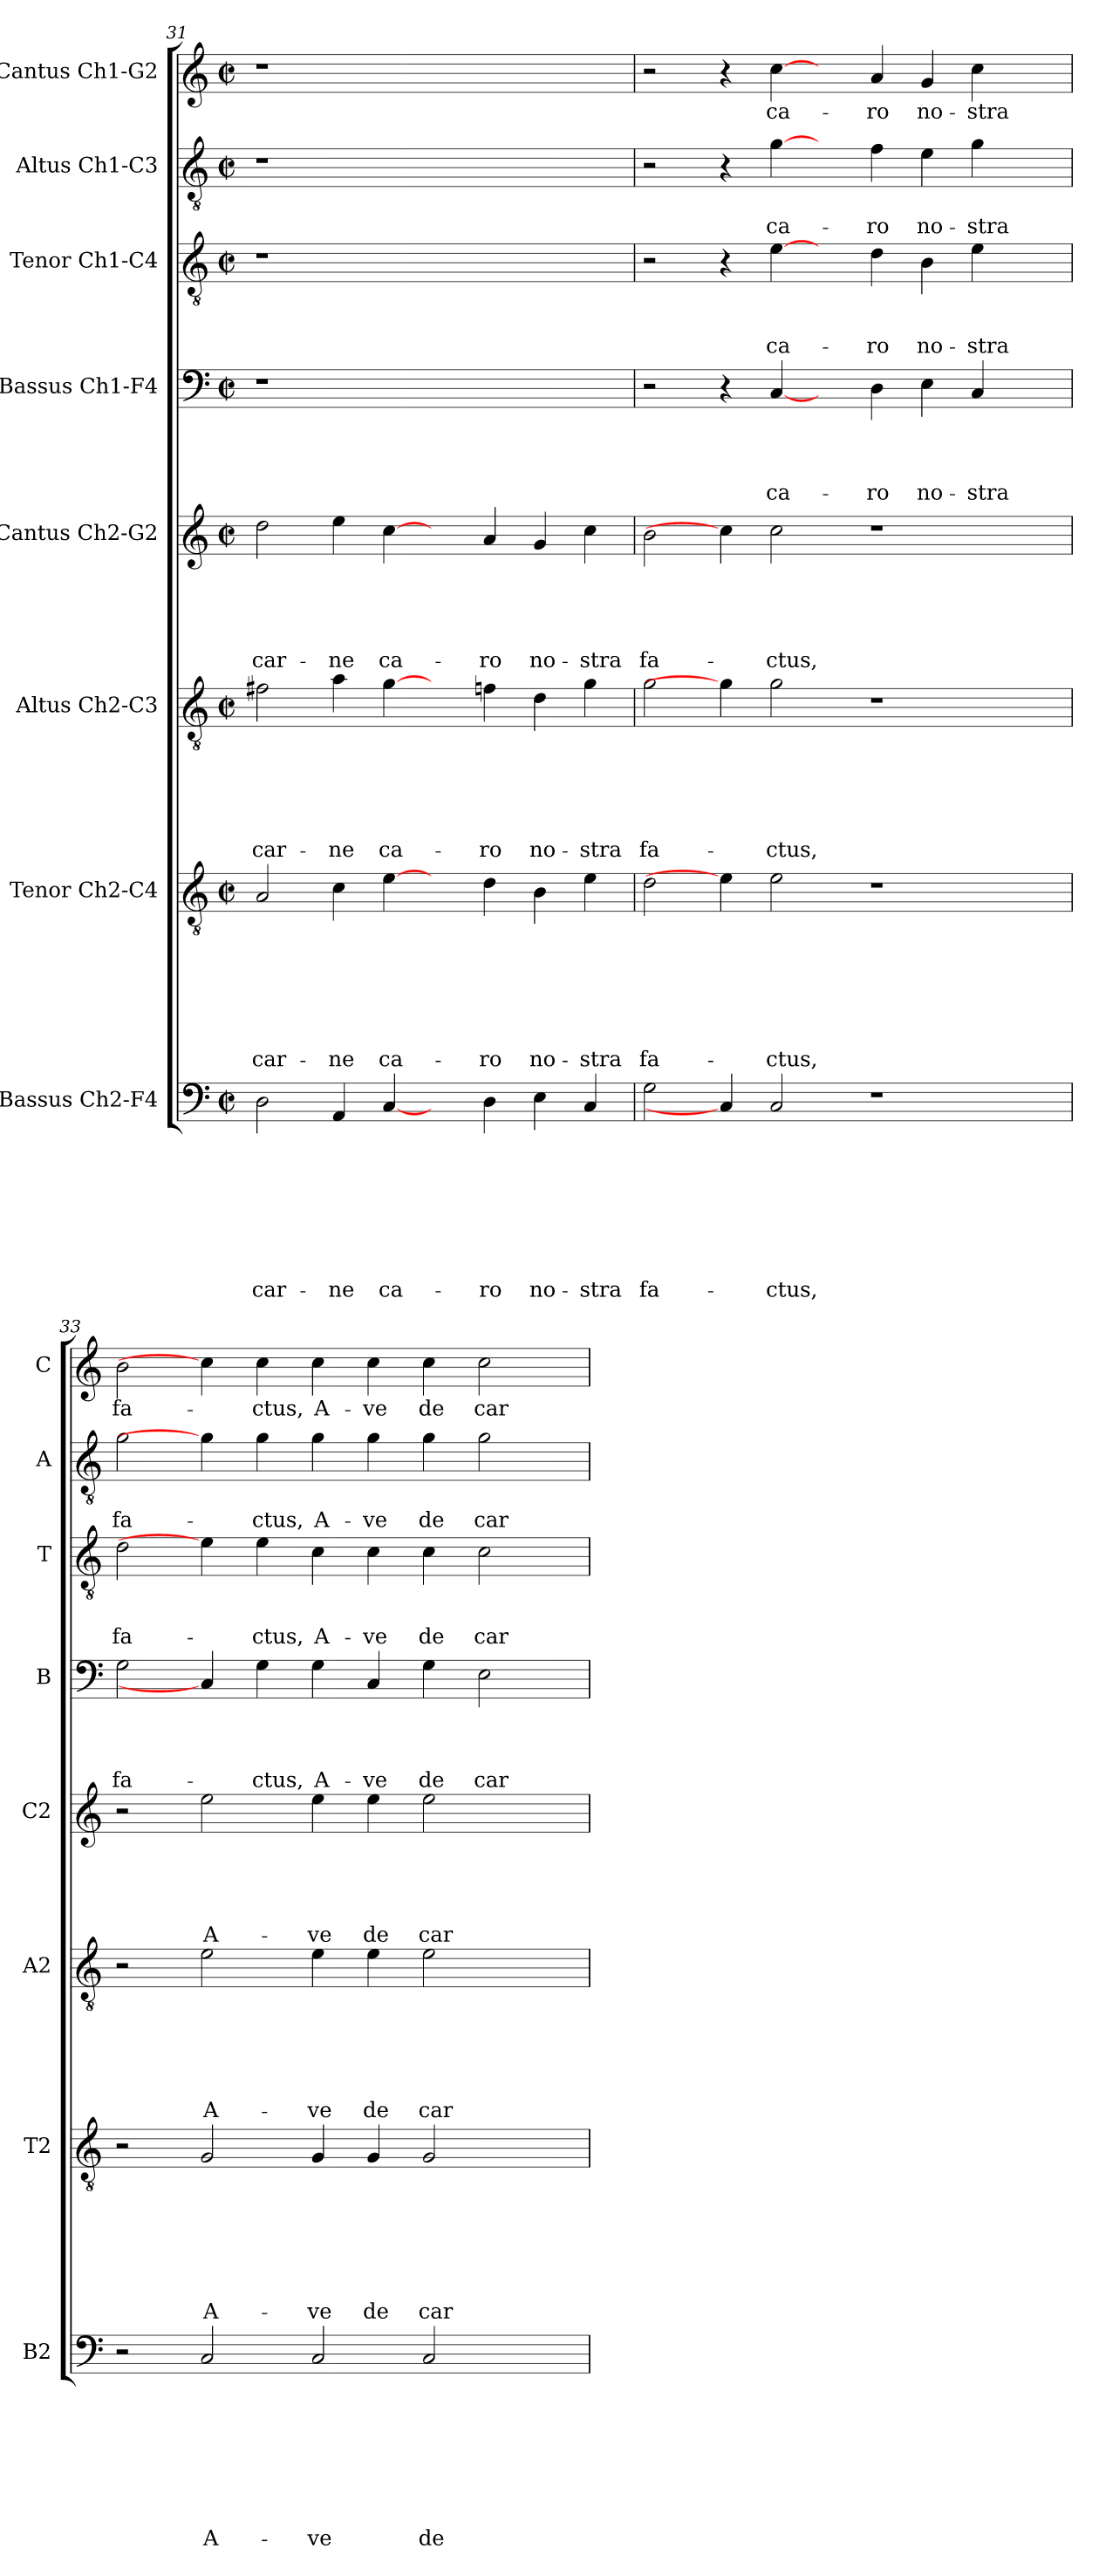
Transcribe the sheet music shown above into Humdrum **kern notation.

**kern	**text	**text	**text	**text	**text	**text	**text	**text	**kern	**text	**text	**text	**text	**text	**text	**text	**kern	**text	**text	**text	**text	**text	**text	**kern	**text	**text	**text	**text	**text	**kern	**text	**text	**text	**text	**kern	**text	**text	**text	**kern	**text	**text	**kern	**text
*part8	*part8	*part8	*part8	*part8	*part8	*part8	*part8	*part8	*part7	*part7	*part7	*part7	*part7	*part7	*part7	*part7	*part6	*part6	*part6	*part6	*part6	*part6	*part6	*part5	*part5	*part5	*part5	*part5	*part5	*part4	*part4	*part4	*part4	*part4	*part3	*part3	*part3	*part3	*part2	*part2	*part2	*part1	*part1
*staff8	*staff8	*staff8	*staff8	*staff8	*staff8	*staff8	*staff8	*staff8	*staff7	*staff7	*staff7	*staff7	*staff7	*staff7	*staff7	*staff7	*staff6	*staff6	*staff6	*staff6	*staff6	*staff6	*staff6	*staff5	*staff5	*staff5	*staff5	*staff5	*staff5	*staff4	*staff4	*staff4	*staff4	*staff4	*staff3	*staff3	*staff3	*staff3	*staff2	*staff2	*staff2	*staff1	*staff1
*I"Bassus Ch2-F4	*	*	*	*	*	*	*	*	*I"Tenor Ch2-C4	*	*	*	*	*	*	*	*I"Altus Ch2-C3	*	*	*	*	*	*	*I"Cantus Ch2-G2	*	*	*	*	*	*I"Bassus Ch1-F4	*	*	*	*	*I"Tenor Ch1-C4	*	*	*	*I"Altus Ch1-C3	*	*	*I"Cantus Ch1-G2	*
*I'B2	*	*	*	*	*	*	*	*	*I'T2	*	*	*	*	*	*	*	*I'A2	*	*	*	*	*	*	*I'C2	*	*	*	*	*	*I'B	*	*	*	*	*I'T	*	*	*	*I'A	*	*	*I'C	*
*clefF4	*	*	*	*	*	*	*	*	*clefGv2	*	*	*	*	*	*	*	*clefGv2	*	*	*	*	*	*	*clefG2	*	*	*	*	*	*clefF4	*	*	*	*	*clefGv2	*	*	*	*clefGv2	*	*	*clefG2	*
*k[]	*	*	*	*	*	*	*	*	*k[]	*	*	*	*	*	*	*	*k[]	*	*	*	*	*	*	*k[]	*	*	*	*	*	*k[]	*	*	*	*	*k[]	*	*	*	*k[]	*	*	*k[]	*
*C:	*	*	*	*	*	*	*	*	*C:	*	*	*	*	*	*	*	*C:	*	*	*	*	*	*	*C:	*	*	*	*	*	*C:	*	*	*	*	*C:	*	*	*	*C:	*	*	*C:	*
*M2/2	*	*	*	*	*	*	*	*	*M2/2	*	*	*	*	*	*	*	*M2/2	*	*	*	*	*	*	*M2/2	*	*	*	*	*	*M2/2	*	*	*	*	*M2/2	*	*	*	*M2/2	*	*	*M2/2	*
*met(c|)	*	*	*	*	*	*	*	*	*met(c|)	*	*	*	*	*	*	*	*met(c|)	*	*	*	*	*	*	*met(c|)	*	*	*	*	*	*met(c|)	*	*	*	*	*met(c|)	*	*	*	*met(c|)	*	*	*met(c|)	*
=31	=31	=31	=31	=31	=31	=31	=31	=31	=31	=31	=31	=31	=31	=31	=31	=31	=31	=31	=31	=31	=31	=31	=31	=31	=31	=31	=31	=31	=31	=31	=31	=31	=31	=31	=31	=31	=31	=31	=31	=31	=31	=31	=31
!	!	!	!	!	!	!	!	!LO:LY:b	!	!	!	!	!	!	!	!LO:LY:b	!	!	!	!	!	!	!LO:LY:b	!	!	!	!	!	!LO:LY:b	!	!	!	!	!	!	!	!	!	!	!	!	!	!
2D\	.	.	.	.	.	.	.	car-	2A/	.	.	.	.	.	.	car-	2f#X\	.	.	.	.	.	car-	2dd\	.	.	.	.	car-	1r	.	.	.	.	1r	.	.	.	1r	.	.	1r	.
!	!	!	!	!	!	!	!	!LO:LY:b	!	!	!	!	!	!	!	!LO:LY:b	!	!	!	!	!	!	!LO:LY:b	!	!	!	!	!	!LO:LY:b	!	!	!	!	!	!	!	!	!	!	!	!	!	!
4AA/	.	.	.	.	.	.	.	-ne	4c\	.	.	.	.	.	.	-ne	4a\	.	.	.	.	.	-ne	4ee\	.	.	.	.	-ne	.	.	.	.	.	.	.	.	.	.	.	.	.	.
!	!	!	!	!	!	!	!	!LO:LY:b	!	!	!	!	!	!	!	!LO:LY:b	!	!	!	!	!	!	!LO:LY:b	!	!	!	!	!	!LO:LY:b	!	!	!	!	!	!	!	!	!	!	!	!	!	!
[4C/	.	.	.	.	.	.	.	ca-	[4e\	.	.	.	.	.	.	ca-	[4g\	.	.	.	.	.	ca-	[4cc\	.	.	.	.	ca-	.	.	.	.	.	.	.	.	.	.	.	.	.	.
4ryy	.	.	.	.	.	.	.	.	4ryy	.	.	.	.	.	.	.	4ryy	.	.	.	.	.	.	4ryy	.	.	.	.	.	1ryy	.	.	.	.	1ryy	.	.	.	1ryy	.	.	1ryy	.
!	!	!	!	!	!	!	!	!LO:LY:b	!	!	!	!	!	!	!	!LO:LY:b	!	!	!	!	!	!	!LO:LY:b	!	!	!	!	!	!LO:LY:b	!	!	!	!	!	!	!	!	!	!	!	!	!	!
4D\	.	.	.	.	.	.	.	-ro	4d\	.	.	.	.	.	.	-ro	4fn\	.	.	.	.	.	-ro	4a/	.	.	.	.	-ro	.	.	.	.	.	.	.	.	.	.	.	.	.	.
!	!	!	!	!	!	!	!	!LO:LY:b	!	!	!	!	!	!	!	!LO:LY:b	!	!	!	!	!	!	!LO:LY:b	!	!	!	!	!	!LO:LY:b	!	!	!	!	!	!	!	!	!	!	!	!	!	!
4E\	.	.	.	.	.	.	.	no-	4B\	.	.	.	.	.	.	no-	4d\	.	.	.	.	.	no-	4g/	.	.	.	.	no-	.	.	.	.	.	.	.	.	.	.	.	.	.	.
!	!	!	!	!	!	!	!	!LO:LY:b	!	!	!	!	!	!	!	!LO:LY:b	!	!	!	!	!	!	!LO:LY:b	!	!	!	!	!	!LO:LY:b	!	!	!	!	!	!	!	!	!	!	!	!	!	!
4C/	.	.	.	.	.	.	.	-stra	4e\	.	.	.	.	.	.	-stra	4g\	.	.	.	.	.	-stra	4cc\	.	.	.	.	-stra	.	.	.	.	.	.	.	.	.	.	.	.	.	.
=32	=32	=32	=32	=32	=32	=32	=32	=32	=32	=32	=32	=32	=32	=32	=32	=32	=32	=32	=32	=32	=32	=32	=32	=32	=32	=32	=32	=32	=32	=32	=32	=32	=32	=32	=32	=32	=32	=32	=32	=32	=32	=32	=32
!	!	!	!	!	!	!	!	!LO:LY:b	!	!	!	!	!	!	!	!LO:LY:b	!	!	!	!	!	!	!LO:LY:b	!	!	!	!	!	!LO:LY:b	!	!	!	!	!	!	!	!	!	!	!	!	!	!
2G\	.	.	.	.	.	.	.	fa-	2d\	.	.	.	.	.	.	fa-	2g\	.	.	.	.	.	fa-	2b\	.	.	.	.	fa-	2r	.	.	.	.	2r	.	.	.	2r	.	.	2r	.
4C/]	.	.	.	.	.	.	.	.	4e\]	.	.	.	.	.	.	.	4g\]	.	.	.	.	.	.	4cc\]	.	.	.	.	.	4r	.	.	.	.	4r	.	.	.	4r	.	.	4r	.
!	!	!	!	!	!	!	!	!LO:LY:b	!	!	!	!	!	!	!	!LO:LY:b	!	!	!	!	!	!	!LO:LY:b	!	!	!	!	!	!LO:LY:b	!	!	!	!	!LO:LY:b	!	!	!	!LO:LY:b	!	!	!LO:LY:b	!	!LO:LY:b
2C/	.	.	.	.	.	.	.	-ctus,	2e\	.	.	.	.	.	.	-ctus,	2g\	.	.	.	.	.	-ctus,	2cc\	.	.	.	.	-ctus,	[4C/	.	.	.	ca-	[4e\	.	.	ca-	[4g\	.	ca-	[4cc\	ca-
.	.	.	.	.	.	.	.	.	.	.	.	.	.	.	.	.	.	.	.	.	.	.	.	.	.	.	.	.	.	4ryy	.	.	.	.	4ryy	.	.	.	4ryy	.	.	4ryy	.
!	!	!	!	!	!	!	!	!	!	!	!	!	!	!	!	!	!	!	!	!	!	!	!	!	!	!	!	!	!	!	!	!	!	!LO:LY:b	!	!	!	!LO:LY:b	!	!	!LO:LY:b	!	!LO:LY:b
1r	.	.	.	.	.	.	.	.	1r	.	.	.	.	.	.	.	1r	.	.	.	.	.	.	1r	.	.	.	.	.	4D\	.	.	.	-ro	4d\	.	.	-ro	4f\	.	-ro	4a/	-ro
!	!	!	!	!	!	!	!	!	!	!	!	!	!	!	!	!	!	!	!	!	!	!	!	!	!	!	!	!	!	!	!	!	!	!LO:LY:b	!	!	!	!LO:LY:b	!	!	!LO:LY:b	!	!LO:LY:b
.	.	.	.	.	.	.	.	.	.	.	.	.	.	.	.	.	.	.	.	.	.	.	.	.	.	.	.	.	.	4E\	.	.	.	no-	4B\	.	.	no-	4e\	.	no-	4g/	no-
!	!	!	!	!	!	!	!	!	!	!	!	!	!	!	!	!	!	!	!	!	!	!	!	!	!	!	!	!	!	!	!	!	!	!LO:LY:b	!	!	!	!LO:LY:b	!	!	!LO:LY:b	!	!LO:LY:b
.	.	.	.	.	.	.	.	.	.	.	.	.	.	.	.	.	.	.	.	.	.	.	.	.	.	.	.	.	.	4C/	.	.	.	-stra	4e\	.	.	-stra	4g\	.	-stra	4cc\	-stra
.	.	.	.	.	.	.	.	.	.	.	.	.	.	.	.	.	.	.	.	.	.	.	.	.	.	.	.	.	.	4ryy	.	.	.	.	4ryy	.	.	.	4ryy	.	.	4ryy	.
!!LO:PB:g=z
=33	=33	=33	=33	=33	=33	=33	=33	=33	=33	=33	=33	=33	=33	=33	=33	=33	=33	=33	=33	=33	=33	=33	=33	=33	=33	=33	=33	=33	=33	=33	=33	=33	=33	=33	=33	=33	=33	=33	=33	=33	=33	=33	=33
!	!	!	!	!	!	!	!	!	!	!	!	!	!	!	!	!	!	!	!	!	!	!	!	!	!	!	!	!	!	!	!	!	!	!LO:LY:b	!	!	!	!LO:LY:b	!	!	!LO:LY:b	!	!LO:LY:b
2r	.	.	.	.	.	.	.	.	2r	.	.	.	.	.	.	.	2r	.	.	.	.	.	.	2r	.	.	.	.	.	2G\	.	.	.	fa-	2d\	.	.	fa-	2g\	.	fa-	2b\	fa-
!	!	!	!	!	!	!	!	!LO:LY:b	!	!	!	!	!	!	!	!LO:LY:b	!	!	!	!	!	!	!LO:LY:b	!	!	!	!	!	!LO:LY:b	!	!	!	!	!	!	!	!	!	!	!	!	!	!
2C/	.	.	.	.	.	.	.	A-	2G/	.	.	.	.	.	.	A-	2e\	.	.	.	.	.	A-	2ee\	.	.	.	.	A-	4C/]	.	.	.	.	4e\]	.	.	.	4g\]	.	.	4cc\]	.
!	!	!	!	!	!	!	!	!	!	!	!	!	!	!	!	!	!	!	!	!	!	!	!	!	!	!	!	!	!	!	!	!	!	!LO:LY:b	!	!	!	!LO:LY:b	!	!	!LO:LY:b	!	!LO:LY:b
.	.	.	.	.	.	.	.	.	.	.	.	.	.	.	.	.	.	.	.	.	.	.	.	.	.	.	.	.	.	4G\	.	.	.	-ctus,	4e\	.	.	-ctus,	4g\	.	-ctus,	4cc\	-ctus,
!	!	!	!	!	!	!	!	!LO:LY:b	!	!	!	!	!	!	!	!LO:LY:b	!	!	!	!	!	!	!LO:LY:b	!	!	!	!	!	!LO:LY:b	!	!	!	!	!LO:LY:b	!	!	!	!LO:LY:b	!	!	!LO:LY:b	!	!LO:LY:b
2C/	.	.	.	.	.	.	.	-ve	4G/	.	.	.	.	.	.	-ve	4e\	.	.	.	.	.	-ve	4ee\	.	.	.	.	-ve	4G\	.	.	.	A-	4c\	.	.	A-	4g\	.	A-	4cc\	A-
!	!	!	!	!	!	!	!	!	!	!	!	!	!	!	!	!LO:LY:b	!	!	!	!	!	!	!LO:LY:b	!	!	!	!	!	!LO:LY:b	!	!	!	!	!LO:LY:b	!	!	!	!LO:LY:b	!	!	!LO:LY:b	!	!LO:LY:b
.	.	.	.	.	.	.	.	.	4G/	.	.	.	.	.	.	de	4e\	.	.	.	.	.	de	4ee\	.	.	.	.	de	4C/	.	.	.	-ve	4c\	.	.	-ve	4g\	.	-ve	4cc\	-ve
!	!	!	!	!	!	!	!	!LO:LY:b	!	!	!	!	!	!	!	!LO:LY:b	!	!	!	!	!	!	!LO:LY:b	!	!	!	!	!	!LO:LY:b	!	!	!	!	!LO:LY:b	!	!	!	!LO:LY:b	!	!	!LO:LY:b	!	!LO:LY:b
2C/	.	.	.	.	.	.	.	de	2G/	.	.	.	.	.	.	car-	2e\	.	.	.	.	.	car-	2ee\	.	.	.	.	car-	4G\	.	.	.	de	4c\	.	.	de	4g\	.	de	4cc\	de
!	!	!	!	!	!	!	!	!	!	!	!	!	!	!	!	!	!	!	!	!	!	!	!	!	!	!	!	!	!	!	!	!	!	!LO:LY:b	!	!	!	!LO:LY:b	!	!	!LO:LY:b	!	!LO:LY:b
.	.	.	.	.	.	.	.	.	.	.	.	.	.	.	.	.	.	.	.	.	.	.	.	.	.	.	.	.	.	2E\	.	.	.	car-	2c\	.	.	car-	2g\	.	car-	2cc\	car-
4ryy	.	.	.	.	.	.	.	.	4ryy	.	.	.	.	.	.	.	4ryy	.	.	.	.	.	.	4ryy	.	.	.	.	.	.	.	.	.	.	.	.	.	.	.	.	.	.	.
=	=	=	=	=	=	=	=	=	=	=	=	=	=	=	=	=	=	=	=	=	=	=	=	=	=	=	=	=	=	=	=	=	=	=	=	=	=	=	=	=	=	=	=
*-	*-	*-	*-	*-	*-	*-	*-	*-	*-	*-	*-	*-	*-	*-	*-	*-	*-	*-	*-	*-	*-	*-	*-	*-	*-	*-	*-	*-	*-	*-	*-	*-	*-	*-	*-	*-	*-	*-	*-	*-	*-	*-	*-
